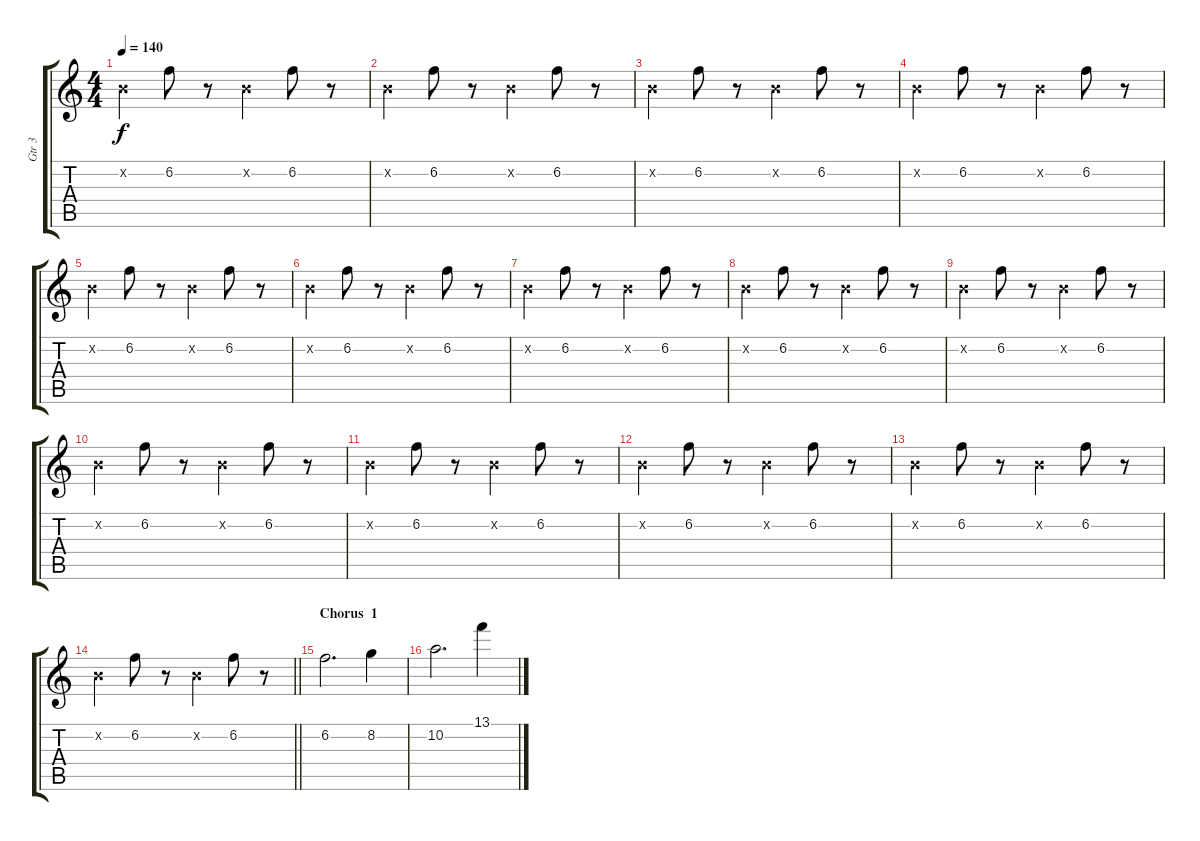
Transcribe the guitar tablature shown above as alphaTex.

\track ("Gtr 3" "Gtr 3") {instrument overdrivenguitar}
\staff {score tabs}
\tuning (E4 B3 G3 D3 A2 D2) {hide}
\ts (4 4)
\tempo 140
\clef g2
\ks c
0.2{x}.4{dy f} 6.2.8 r.8 0.2{x}.4 6.2.8 r.8 |
0.2{x}.4 6.2.8 r.8 0.2{x}.4 6.2.8 r.8 |
0.2{x}.4 6.2.8 r.8 0.2{x}.4 6.2.8 r.8 |
0.2{x}.4 6.2.8 r.8 0.2{x}.4 6.2.8 r.8 |
0.2{x}.4 6.2.8 r.8 0.2{x}.4 6.2.8 r.8 |
0.2{x}.4 6.2.8 r.8 0.2{x}.4 6.2.8 r.8 |
0.2{x}.4 6.2.8 r.8 0.2{x}.4 6.2.8 r.8 |
0.2{x}.4 6.2.8 r.8 0.2{x}.4 6.2.8 r.8 |
0.2{x}.4 6.2.8 r.8 0.2{x}.4 6.2.8 r.8 |
0.2{x}.4 6.2.8 r.8 0.2{x}.4 6.2.8 r.8 |
0.2{x}.4 6.2.8 r.8 0.2{x}.4 6.2.8 r.8 |
0.2{x}.4 6.2.8 r.8 0.2{x}.4 6.2.8 r.8 |
0.2{x}.4 6.2.8 r.8 0.2{x}.4 6.2.8 r.8 |
\barLineRight lightlight
0.2{x}.4 6.2.8 r.8 0.2{x}.4 6.2.8 r.8 |
\section ("" "Chorus  1")
6.2.2{d} 8.2.4 |
10.2.2{d} 13.1.4
